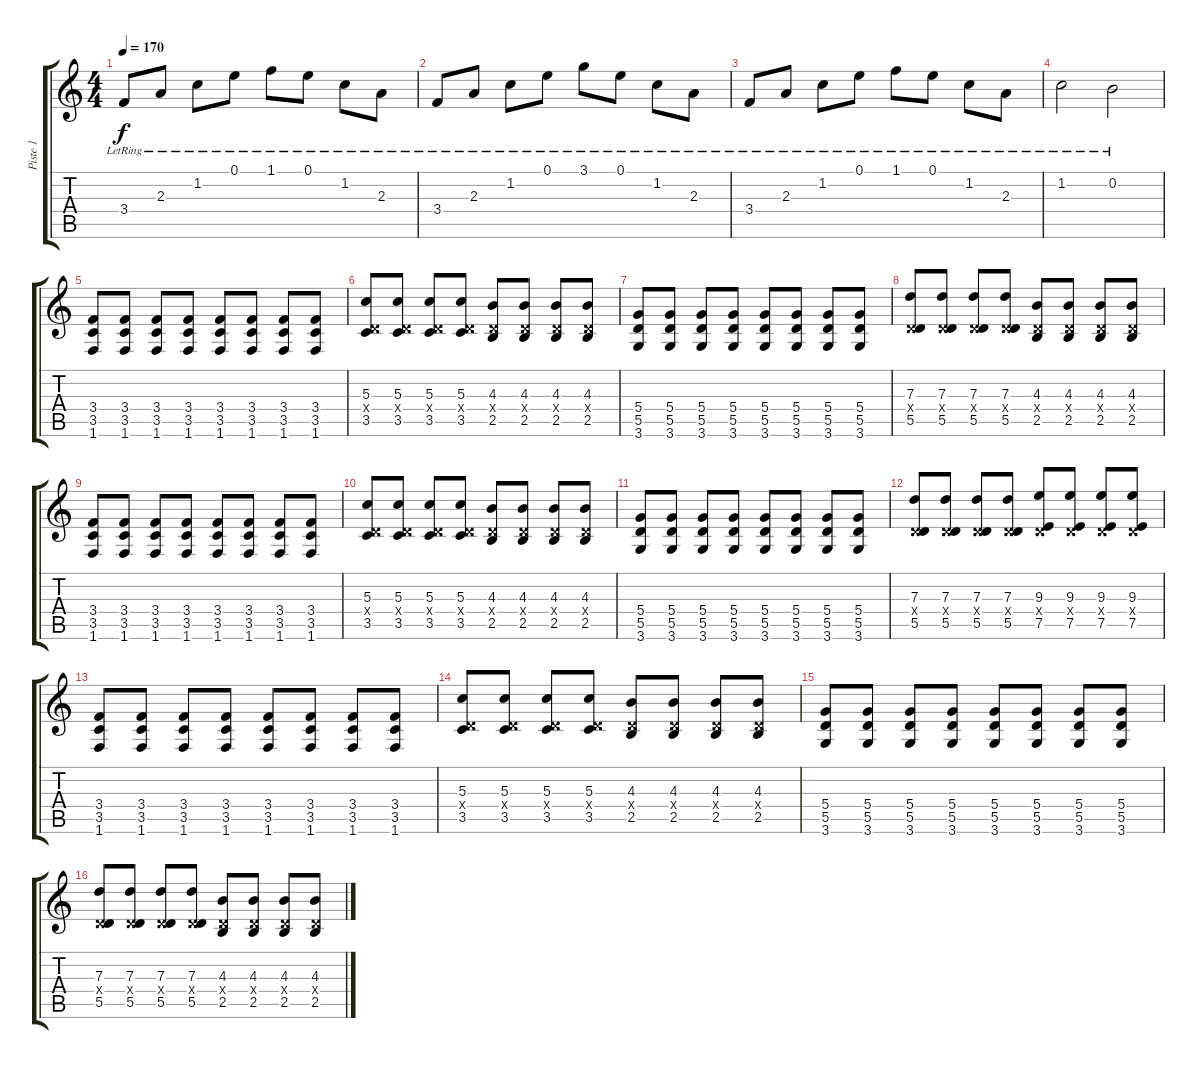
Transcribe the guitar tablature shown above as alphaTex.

\track ("Piste 1" "Piste 1") {instrument distortionguitar}
\staff {score tabs}
\tuning (E4 B3 G3 D3 A2 E2) {hide}
\ts (4 4)
\tempo 170
\clef g2
\ks c
3.4{lr}.8{dy f} 2.3{lr}.8 1.2{lr}.8 0.1{lr}.8 1.1{lr}.8 0.1{lr}.8 1.2{lr}.8 2.3{lr}.8 |
3.4{lr}.8 2.3{lr}.8 1.2{lr}.8 0.1{lr}.8 3.1{lr}.8 0.1{lr}.8 1.2{lr}.8 2.3{lr}.8 |
3.4{lr}.8 2.3{lr}.8 1.2{lr}.8 0.1{lr}.8 1.1{lr}.8 0.1{lr}.8 1.2{lr}.8 2.3{lr}.8 |
1.2{lr}.2 0.2{lr}.2 |
(3.4 3.5 1.6).8 (3.4 3.5 1.6).8 (3.4 3.5 1.6).8 (3.4 3.5 1.6).8 (3.4 3.5 1.6).8 (3.4 3.5 1.6).8 (3.4 3.5 1.6).8 (3.4 3.5 1.6).8 |
(5.3 0.4{x} 3.5).8 (5.3 0.4{x} 3.5).8 (5.3 0.4{x} 3.5).8 (5.3 0.4{x} 3.5).8 (4.3 0.4{x} 2.5).8 (4.3 0.4{x} 2.5).8 (4.3 0.4{x} 2.5).8 (4.3 0.4{x} 2.5).8 |
(5.4 5.5 3.6).8 (5.4 5.5 3.6).8 (5.4 5.5 3.6).8 (5.4 5.5 3.6).8 (5.4 5.5 3.6).8 (5.4 5.5 3.6).8 (5.4 5.5 3.6).8 (5.4 5.5 3.6).8 |
(7.3 0.4{x} 5.5).8 (7.3 0.4{x} 5.5).8 (7.3 0.4{x} 5.5).8 (7.3 0.4{x} 5.5).8 (4.3 0.4{x} 2.5).8 (4.3 0.4{x} 2.5).8 (4.3 0.4{x} 2.5).8 (4.3 0.4{x} 2.5).8 |
(3.4 3.5 1.6).8 (3.4 3.5 1.6).8 (3.4 3.5 1.6).8 (3.4 3.5 1.6).8 (3.4 3.5 1.6).8 (3.4 3.5 1.6).8 (3.4 3.5 1.6).8 (3.4 3.5 1.6).8 |
(5.3 0.4{x} 3.5).8 (5.3 0.4{x} 3.5).8 (5.3 0.4{x} 3.5).8 (5.3 0.4{x} 3.5).8 (4.3 0.4{x} 2.5).8 (4.3 0.4{x} 2.5).8 (4.3 0.4{x} 2.5).8 (4.3 0.4{x} 2.5).8 |
(5.4 5.5 3.6).8 (5.4 5.5 3.6).8 (5.4 5.5 3.6).8 (5.4 5.5 3.6).8 (5.4 5.5 3.6).8 (5.4 5.5 3.6).8 (5.4 5.5 3.6).8 (5.4 5.5 3.6).8 |
(7.3 0.4{x} 5.5).8 (7.3 0.4{x} 5.5).8 (7.3 0.4{x} 5.5).8 (7.3 0.4{x} 5.5).8 (9.3 0.4{x} 7.5).8 (9.3 0.4{x} 7.5).8 (9.3 0.4{x} 7.5).8 (9.3 0.4{x} 7.5).8 |
(3.4 3.5 1.6).8 (3.4 3.5 1.6).8 (3.4 3.5 1.6).8 (3.4 3.5 1.6).8 (3.4 3.5 1.6).8 (3.4 3.5 1.6).8 (3.4 3.5 1.6).8 (3.4 3.5 1.6).8 |
(5.3 0.4{x} 3.5).8 (5.3 0.4{x} 3.5).8 (5.3 0.4{x} 3.5).8 (5.3 0.4{x} 3.5).8 (4.3 0.4{x} 2.5).8 (4.3 0.4{x} 2.5).8 (4.3 0.4{x} 2.5).8 (4.3 0.4{x} 2.5).8 |
(5.4 5.5 3.6).8 (5.4 5.5 3.6).8 (5.4 5.5 3.6).8 (5.4 5.5 3.6).8 (5.4 5.5 3.6).8 (5.4 5.5 3.6).8 (5.4 5.5 3.6).8 (5.4 5.5 3.6).8 |
(7.3 0.4{x} 5.5).8 (7.3 0.4{x} 5.5).8 (7.3 0.4{x} 5.5).8 (7.3 0.4{x} 5.5).8 (4.3 0.4{x} 2.5).8 (4.3 0.4{x} 2.5).8 (4.3 0.4{x} 2.5).8 (4.3 0.4{x} 2.5).8
